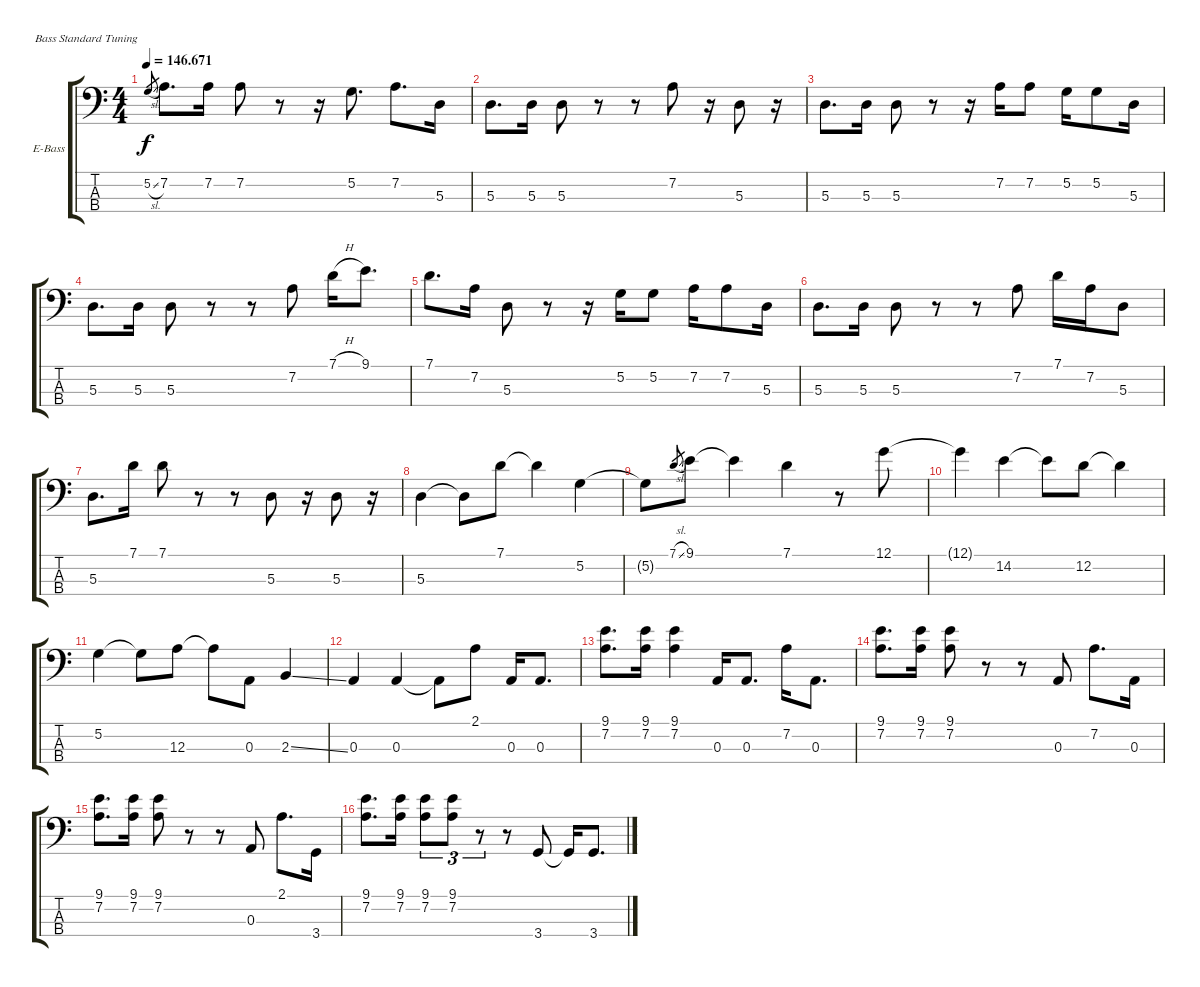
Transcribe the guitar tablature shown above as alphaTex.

\bracketExtendMode groupsimilarinstruments
\firstSystemTrackNameOrientation horizontal
\otherSystemsTrackNameOrientation horizontal
\track ("Bass" "E-Bass") {instrument electricbassfinger}
\staff {score tabs}
\tuning (G2 D2 A1 E1)
\ts (4 4)
\tempo
146.671
\accidentals auto
\clef f4
\ottava regular
\simile none
\ks c
5.2{sl}.8{gr dy f} 7.2.8{d} 7.2.16 7.2.8 r.8 r.16 5.2.8{d} 7.2.8{d} 5.3.16 |
5.3.8{d} 5.3.16 5.3.8 r.8 r.8 7.2.8 r.16 5.3.8 r.16 |
5.3.8{d} 5.3.16 5.3.8 r.8 r.16 7.2.16 7.2.8 5.2.16 5.2.8 5.3.16 |
5.3.8{d} 5.3.16 5.3.8 r.8 r.8 7.2.8 7.1{h}.16 9.1.8{d} |
7.1.8{d} 7.2.16 5.3.8 r.8 r.16 5.2.16 5.2.8 7.2.16 7.2.8 5.3.16 |
5.3.8{d} 5.3.16 5.3.8 r.8 r.8 7.2.8 7.1.16 7.2.16 5.3.8 |
5.3.8{d} 7.1.16 7.1.8 r.8 r.8 5.3.8 r.16 5.3.8 r.16 |
5.3.4 5.3{t}.8 7.1.8 7.1{t}.4 5.2.4 |
5.2{t}.8 7.1{sl}.8{gr} 9.1.8 9.1{t}.4 7.1.4 r.8 12.1.8 |
12.1{t}.4 14.2.4 14.2{t}.8 12.2.8 12.2{t}.4 |
5.2.4 5.2{t}.8 12.3.8 12.3{t}.8 0.3.8 2.3{ss}.4 |
0.3.4 0.3.4 0.3{t}.8 2.1.8 0.3.16 0.3.8{d} |
(9.1 7.2).8{d} (9.1 7.2).16 (9.1 7.2).4 0.3.16 0.3.8{d} 7.2.16 0.3.8{d} |
(9.1 7.2).8{d} (9.1 7.2).16 (9.1 7.2).8 r.8 r.8 0.3.8 7.2.8{d} 0.3.16 |
(9.1 7.2).8{d} (9.1 7.2).16 (9.1 7.2).8 r.8 r.8 0.3.8 2.1.8{d} 3.4.16 |
(9.1 7.2).8{d} (9.1 7.2).16 (9.1 7.2).8{tu (3 2)} (9.1 7.2).8{tu (3 2)} r.8{tu (3 2)} r.8 3.4.8 3.4{t}.16 3.4.8{d}
